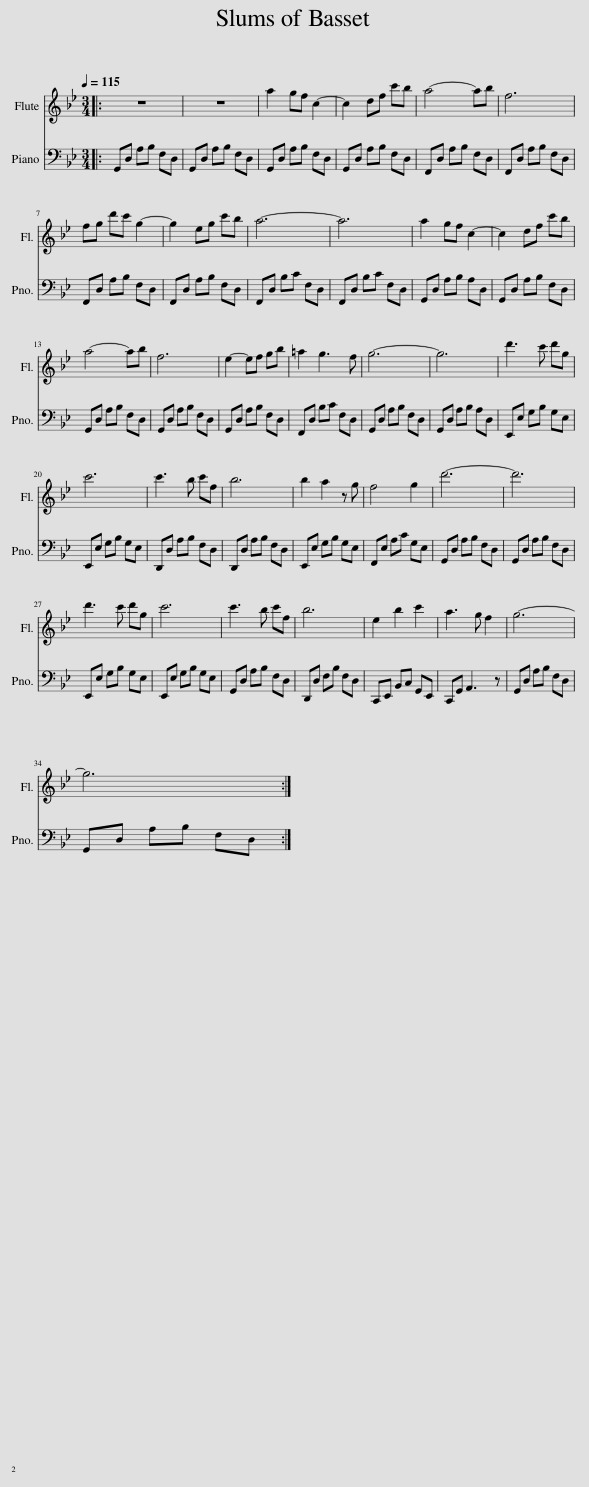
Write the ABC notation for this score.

X:1
%%score 1 2
L:1/8
Q:1/4=115
M:3/4
I:linebreak $
K:Bb
V:1 treble
V:2 bass
V:1
|: z6 | z6 | a2 gf c2- | c2 df c'b | a4- ab | %5
 f6 |$ fg d'c' g2- | g2 eg c'b | a6- | a6 | %10
 a2 gf c2- | c2 df c'b |$ a4- ab | f6 | e2- ef gb | %15
 =a2 g3 f | g6- | g6 | d'3 c' d'g |$ c'6 | %20
 c'3 b c'f | b6 | b2 a2 z g | f4 g2 | d'6- | %25
 d'6 |$ d'3 c' d'g | c'6 | c'3 b c'f | b6 | %30
 e2 b2 c'2 | a3 g f2 | g6- |$ g6 :| %34
V:2
|: G,,D, A,B, F,D, | G,,D, A,B, F,D, | G,,D, A,B, F,D, | G,,D, A,B, F,D, | F,,D, A,B, F,D, | %5
 F,,D, A,B, F,D, |$ F,,D, A,B, F,D, | F,,D, A,B, F,D, | F,,D, B,C F,D, | F,,D, B,C F,D, | %10
 G,,D, A,B, A,D, | G,,D, A,B, F,D, |$ G,,D, A,B, F,D, | G,,D, A,B, F,D, | G,,D, A,B, F,D, | %15
 F,,D, B,C F,D, | G,,D, A,B, F,D, | G,,D, A,B, A,D, | E,,E, G,B, G,E, |$ E,,E, G,B, G,E, | %20
 D,,D, A,B, F,D, | D,,D, A,B, F,D, | E,,E, G,B, G,E, | F,,E, A,C G,E, | G,,D, A,B, F,D, | %25
 G,,D, A,B, F,D, |$ E,,E, G,B, G,E, | E,,E, G,B, G,E, | G,,D, A,B, F,D, | D,,D, F,B, F,D, | %30
 C,,E,, B,,C, G,,E,, | C,,G,, A,,3 z | G,,D, A,B, F,D, |$ G,,D, A,B, F,D, :| %34
